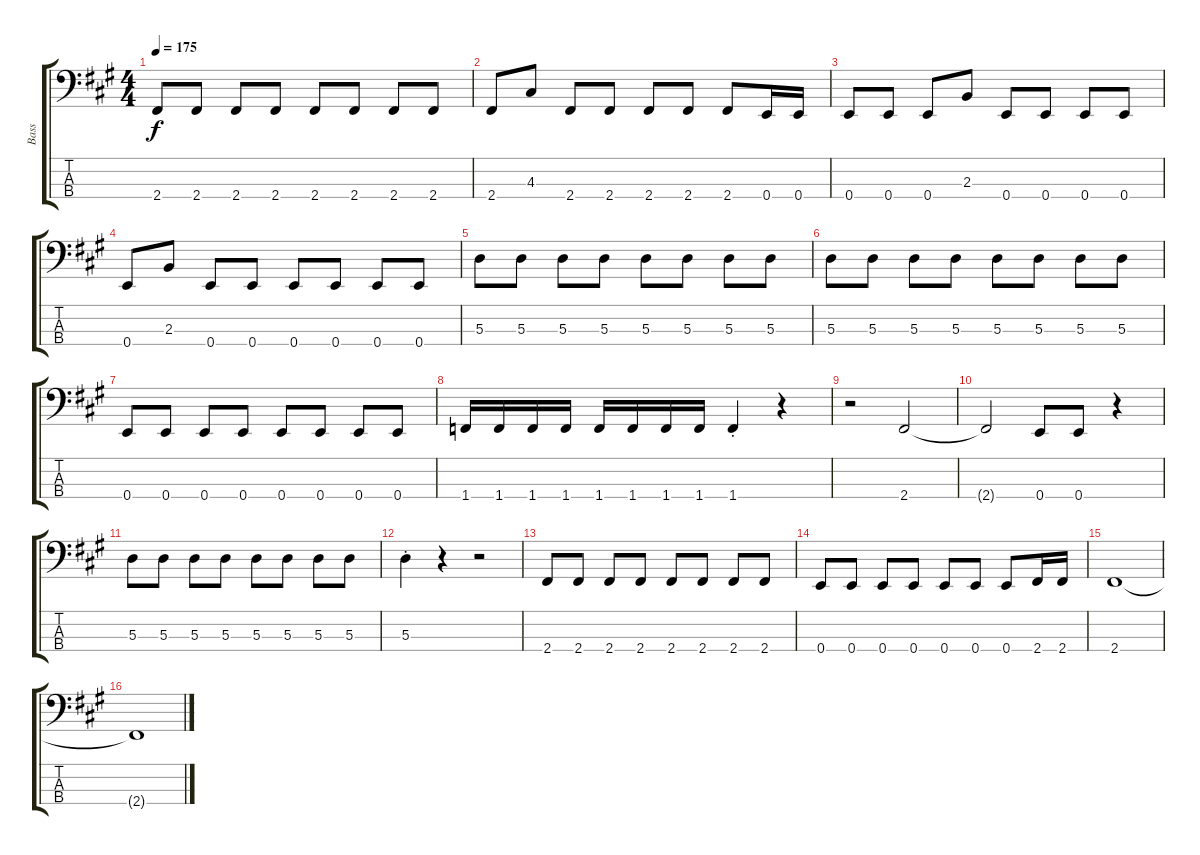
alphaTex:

\track ("Bass" "Bass") {instrument slapbass2}
\staff {score tabs}
\tuning (G2 D2 A1 E1) {hide}
\ts (4 4)
\tempo 175
\clef f4
\ks a
2.4.8{dy f} 2.4.8 2.4.8 2.4.8 2.4.8 2.4.8 2.4.8 2.4.8 |
2.4.8 4.3.8 2.4.8 2.4.8 2.4.8 2.4.8 2.4.8 0.4.16 0.4.16 |
0.4.8 0.4.8 0.4.8 2.3.8 0.4.8 0.4.8 0.4.8 0.4.8 |
0.4.8 2.3.8 0.4.8 0.4.8 0.4.8 0.4.8 0.4.8 0.4.8 |
5.3.8 5.3.8 5.3.8 5.3.8 5.3.8 5.3.8 5.3.8 5.3.8 |
5.3.8 5.3.8 5.3.8 5.3.8 5.3.8 5.3.8 5.3.8 5.3.8 |
0.4.8 0.4.8 0.4.8 0.4.8 0.4.8 0.4.8 0.4.8 0.4.8 |
1.4.16 1.4.16 1.4.16 1.4.16 1.4.16 1.4.16 1.4.16 1.4.16 1.4{st}.4 r.4 |
r.2 2.4.2 |
2.4{t}.2 0.4.8 0.4.8 r.4 |
5.3.8 5.3.8 5.3.8 5.3.8 5.3.8 5.3.8 5.3.8 5.3.8 |
5.3{st}.4 r.4 r.2 |
2.4.8 2.4.8 2.4.8 2.4.8 2.4.8 2.4.8 2.4.8 2.4.8 |
0.4.8 0.4.8 0.4.8 0.4.8 0.4.8 0.4.8 0.4.8 2.4.16 2.4.16 |
2.4.1 |
2.4{t}.1
